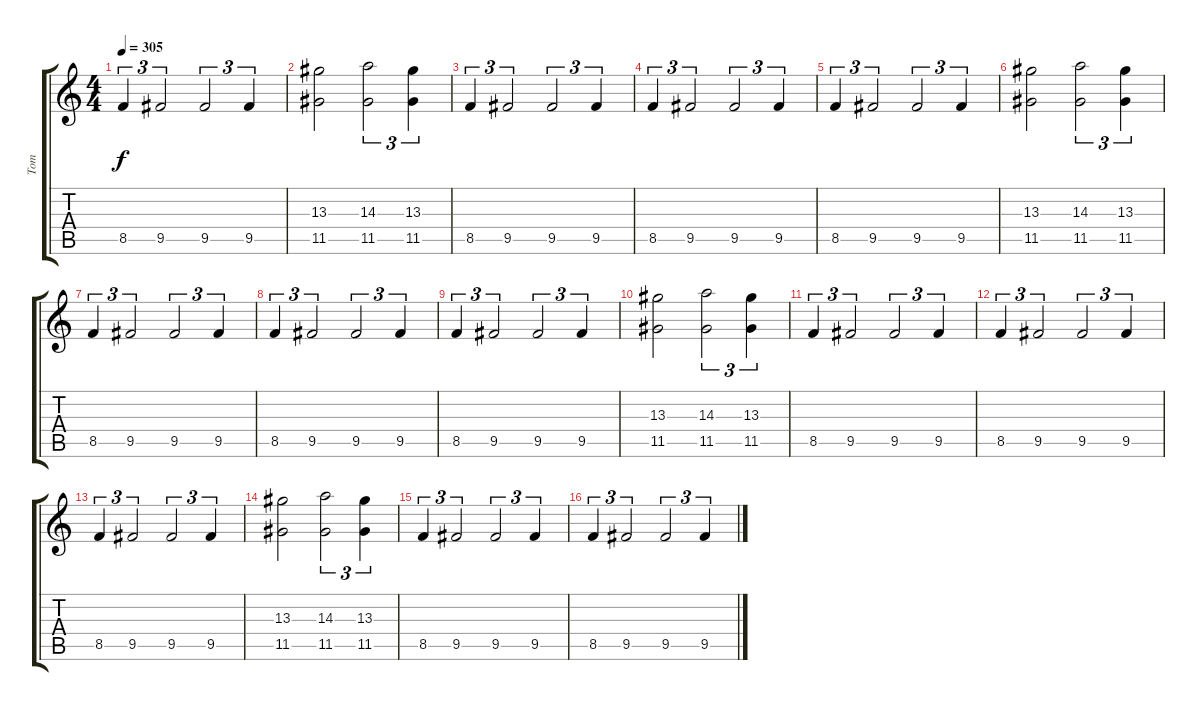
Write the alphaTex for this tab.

\track ("Tom" "Tom") {instrument distortionguitar}
\staff {score tabs}
\tuning (E4 B3 G3 D3 A2 E2) {hide}
\ts (4 4)
\tempo 305
\clef g2
\ks c
8.5.4{tu (3 2) dy f} 9.5.2{tu (3 2)} 9.5.2{tu (3 2)} 9.5.4{tu (3 2)} |
(13.3 11.5).2 (14.3 11.5).2{tu (3 2)} (13.3 11.5).4{tu (3 2)} |
8.5.4{tu (3 2)} 9.5.2{tu (3 2)} 9.5.2{tu (3 2)} 9.5.4{tu (3 2)} |
8.5.4{tu (3 2)} 9.5.2{tu (3 2)} 9.5.2{tu (3 2)} 9.5.4{tu (3 2)} |
8.5.4{tu (3 2)} 9.5.2{tu (3 2)} 9.5.2{tu (3 2)} 9.5.4{tu (3 2)} |
(13.3 11.5).2 (14.3 11.5).2{tu (3 2)} (13.3 11.5).4{tu (3 2)} |
8.5.4{tu (3 2)} 9.5.2{tu (3 2)} 9.5.2{tu (3 2)} 9.5.4{tu (3 2)} |
8.5.4{tu (3 2)} 9.5.2{tu (3 2)} 9.5.2{tu (3 2)} 9.5.4{tu (3 2)} |
8.5.4{tu (3 2)} 9.5.2{tu (3 2)} 9.5.2{tu (3 2)} 9.5.4{tu (3 2)} |
(13.3 11.5).2 (14.3 11.5).2{tu (3 2)} (13.3 11.5).4{tu (3 2)} |
8.5.4{tu (3 2)} 9.5.2{tu (3 2)} 9.5.2{tu (3 2)} 9.5.4{tu (3 2)} |
8.5.4{tu (3 2)} 9.5.2{tu (3 2)} 9.5.2{tu (3 2)} 9.5.4{tu (3 2)} |
8.5.4{tu (3 2)} 9.5.2{tu (3 2)} 9.5.2{tu (3 2)} 9.5.4{tu (3 2)} |
(13.3 11.5).2 (14.3 11.5).2{tu (3 2)} (13.3 11.5).4{tu (3 2)} |
8.5.4{tu (3 2)} 9.5.2{tu (3 2)} 9.5.2{tu (3 2)} 9.5.4{tu (3 2)} |
8.5.4{tu (3 2)} 9.5.2{tu (3 2)} 9.5.2{tu (3 2)} 9.5.4{tu (3 2)}
